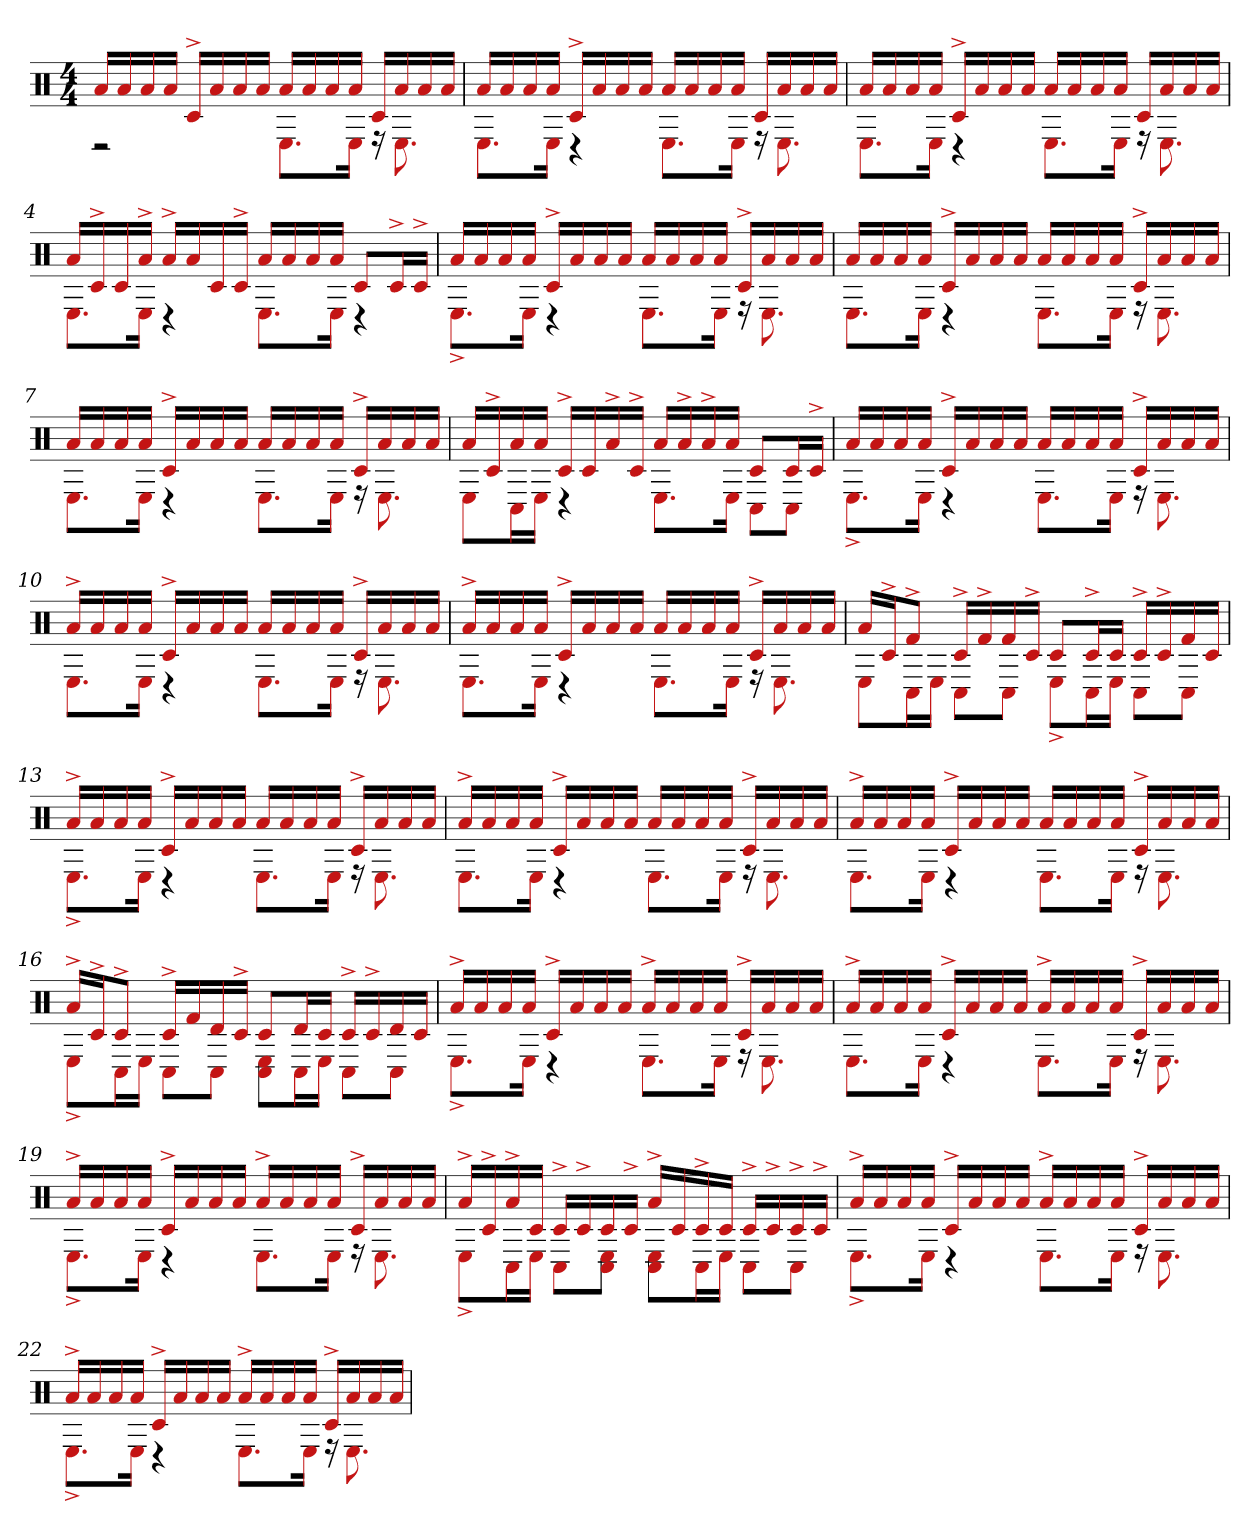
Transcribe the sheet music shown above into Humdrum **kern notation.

**kern
*part1
*staff1
*clefX
*k[]
*M4/4
=1
*^
16aLL	2r
16a	.
16a	.
16aJJ	.
16c#^LL	.
16a	.
16a	.
16aJJ	.
16aLL	8.EL
16a	.
16a	.
16aJJ	16EJk
16c#LL	16r
16a	8.E
16a	.
16aJJ	.
=2	=2
16aLL	8.EL
16a	.
16a	.
16aJJ	16EJk
16c#^LL	4r
16a	.
16a	.
16aJJ	.
16aLL	8.EL
16a	.
16a	.
16aJJ	16EJk
16c#LL	16r
16a	8.E
16a	.
16aJJ	.
=3	=3
16aLL	8.EL
16a	.
16a	.
16aJJ	16EJk
16c#^LL	4r
16a	.
16a	.
16aJJ	.
16aLL	8.EL
16a	.
16a	.
16aJJ	16EJk
16c#LL	16r
16a	8.E
16a	.
16aJJ	.
=4	=4
16aLL	8.EL
16c#^	.
16c#	.
16a^JJ	16EJk
16a^LL	4r
16a	.
16c#	.
16c#^JJ	.
16aLL	8.EL
16a	.
16a	.
16aJJ	16EJk
8c#L	4r
16c#^L	.
16c#^JJ	.
=5	=5
16aLL	8.E^L
16a	.
16a	.
16aJJ	16EJk
16c#^LL	4r
16a	.
16a	.
16aJJ	.
16aLL	8.EL
16a	.
16a	.
16aJJ	16EJk
16c#^LL	16r
16a	8.E
16a	.
16aJJ	.
=6	=6
16aLL	8.EL
16a	.
16a	.
16aJJ	16EJk
16c#^LL	4r
16a	.
16a	.
16aJJ	.
16aLL	8.EL
16a	.
16a	.
16aJJ	16EJk
16c#^LL	16r
16a	8.E
16a	.
16aJJ	.
=7	=7
16aLL	8.EL
16a	.
16a	.
16aJJ	16EJk
16c#^LL	4r
16a	.
16a	.
16aJJ	.
16aLL	8.EL
16a	.
16a	.
16aJJ	16EJk
16c#^LL	16r
16a	8.E
16a	.
16aJJ	.
=8	=8
16aLL	8EL
16c#^	.
16a	16C#L
16aJJ	16EJJ
16c#^LL	4r
16c#	.
16a^	.
16c#^JJ	.
16aLL	8.EL
16a^	.
16a^	.
16aJJ	16EJk
8c#L	8C#L
16c#L	8C#J
16c#^JJ	.
=9	=9
16aLL	8.E^L
16a	.
16a	.
16aJJ	16EJk
16c#^LL	4r
16a	.
16a	.
16aJJ	.
16aLL	8.EL
16a	.
16a	.
16aJJ	16EJk
16c#^LL	16r
16a	8.E
16a	.
16aJJ	.
=10	=10
16a^LL	8.EL
16a	.
16a	.
16aJJ	16EJk
16c#^LL	4r
16a	.
16a	.
16aJJ	.
16aLL	8.EL
16a	.
16a	.
16aJJ	16EJk
16c#^LL	16r
16a	8.E
16a	.
16aJJ	.
=11	=11
16a^LL	8.EL
16a	.
16a	.
16aJJ	16EJk
16c#^LL	4r
16a	.
16a	.
16aJJ	.
16aLL	8.EL
16a	.
16a	.
16aJJ	16EJk
16c#^LL	16r
16a	8.E
16a	.
16aJJ	.
=12	=12
16aLL	8EL
16c#^J	.
8f#^J	16C#L
.	16EJJ
16c#^LL	8C#L
16f#^	.
16f#	8C#J
16c#^JJ	.
8c#L	8E^L
16c#^L	16C#L
16c#JJ	16EJJ
16c#^LL	8C#L
16c#^	.
16f#	8C#J
16c#JJ	.
=13	=13
16a^LL	8.E^L
16a	.
16a	.
16aJJ	16EJk
16c#^LL	4r
16a	.
16a	.
16aJJ	.
16aLL	8.EL
16a	.
16a	.
16aJJ	16EJk
16c#^LL	16r
16a	8.E
16a	.
16aJJ	.
=14	=14
16a^LL	8.EL
16a	.
16a	.
16aJJ	16EJk
16c#^LL	4r
16a	.
16a	.
16aJJ	.
16aLL	8.EL
16a	.
16a	.
16aJJ	16EJk
16c#^LL	16r
16a	8.E
16a	.
16aJJ	.
=15	=15
16a^LL	8.EL
16a	.
16a	.
16aJJ	16EJk
16c#^LL	4r
16a	.
16a	.
16aJJ	.
16aLL	8.EL
16a	.
16a	.
16aJJ	16EJk
16c#^LL	16r
16a	8.E
16a	.
16aJJ	.
=16	=16
16a^LL	8E^L
16c#^J	.
8c#^J	16C#L
.	16EJJ
16c#^LL	8C#L
16f#	.
16d	8C#J
16c#^JJ	.
8c#L	8C# 8EL
16dL	16C#L
16c#JJ	16EJJ
16c#^LL	8C#L
16c#^	.
16d	8C#J
16c#JJ	.
=17	=17
16a^LL	8.E^L
16a	.
16a	.
16aJJ	16EJk
16c#^LL	4r
16a	.
16a	.
16aJJ	.
16a^LL	8.EL
16a	.
16a	.
16aJJ	16EJk
16c#^LL	16r
16a	8.E
16a	.
16aJJ	.
=18	=18
16a^LL	8.EL
16a	.
16a	.
16aJJ	16EJk
16c#^LL	4r
16a	.
16a	.
16aJJ	.
16a^LL	8.EL
16a	.
16a	.
16aJJ	16EJk
16c#^LL	16r
16a	8.E
16a	.
16aJJ	.
=19	=19
16a^LL	8.E^L
16a	.
16a	.
16aJJ	16EJk
16c#^LL	4r
16a	.
16a	.
16aJJ	.
16a^LL	8.EL
16a	.
16a	.
16aJJ	16EJk
16c#^LL	16r
16a	8.E
16a	.
16aJJ	.
=20	=20
16a^LL	8E^L
16c#^	.
16a^	16C#L
16c#JJ	16EJJ
16c#^LL	8C#L
16c#^	.
16c#	8C# 8EJ
16c#^JJ	.
16a^LL	8C# 8EL
16c#	.
16c#^	16C#L
16c#JJ	16EJJ
16c#^LL	8C#L
16c#^	.
16c#^	8C#J
16c#^JJ	.
=21	=21
16a^LL	8.E^L
16a	.
16a	.
16aJJ	16EJk
16c#^LL	4r
16a	.
16a	.
16aJJ	.
16a^LL	8.EL
16a	.
16a	.
16aJJ	16EJk
16c#^LL	16r
16a	8.E
16a	.
16aJJ	.
=22	=22
16a^LL	8.E^L
16a	.
16a	.
16aJJ	16EJk
16c#^LL	4r
16a	.
16a	.
16aJJ	.
16a^LL	8.EL
16a	.
16a	.
16aJJ	16EJk
16c#^LL	16r
16a	8.E
16a	.
16aJJ	.
*v	*v
=
*-
